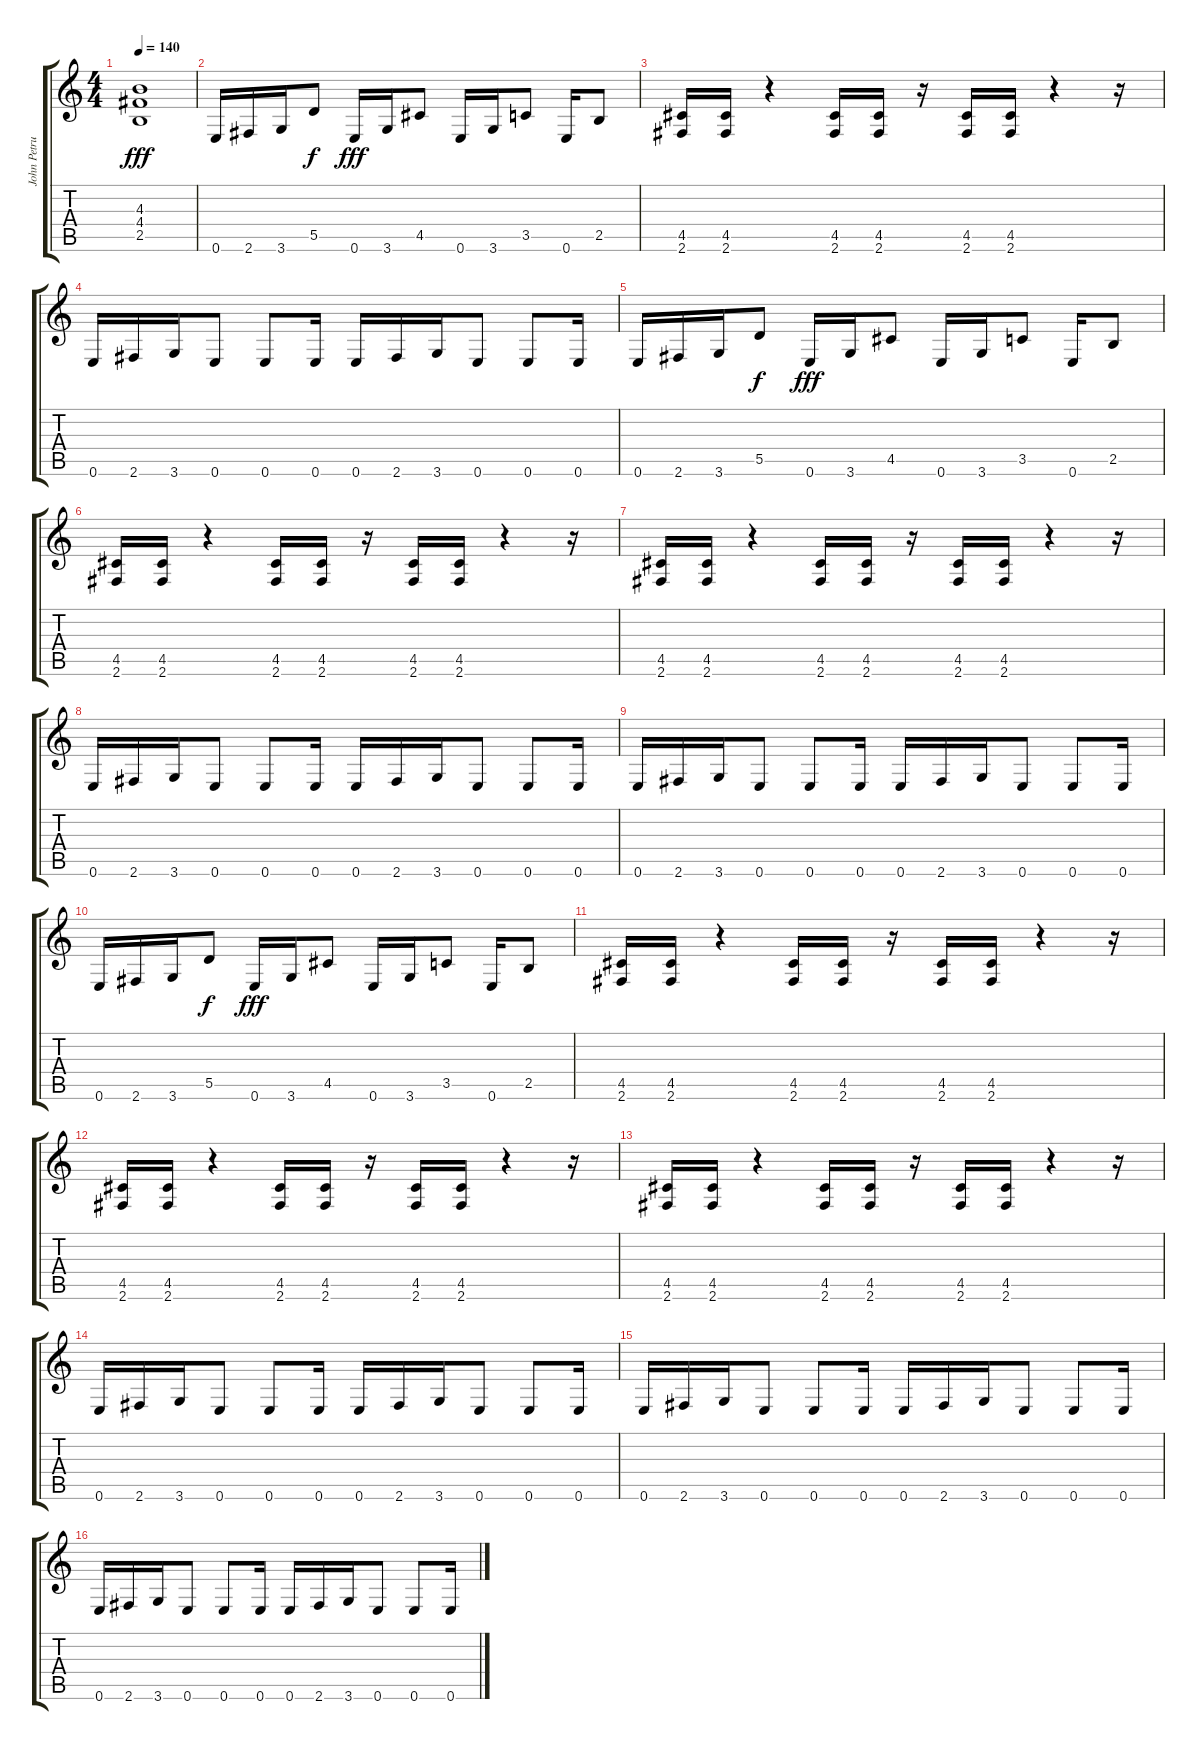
\track ("John Petrucci - 6 Strings Guitar" "John Petru") {instrument distortionguitar}
\staff {score tabs}
\tuning (E4 B3 G3 D3 A2 E2) {hide}
\ts (4 4)
\tempo 140
\clef g2
\ks c
(4.3 4.4 2.5).1{dy fff} |
0.6.16 2.6.16 3.6.16 5.5.8{dy f} 0.6.16{dy fff} 3.6.16 4.5.8 0.6.16 3.6.16 3.5.8 0.6.16 2.5.8 |
(4.5 2.6).16 (4.5 2.6).16 r.4 (4.5 2.6).16 (4.5 2.6).16 r.16 (4.5 2.6).16 (4.5 2.6).16 r.4 r.16 |
0.6.16 2.6.16 3.6.16 0.6.8 0.6.8 0.6.16 0.6.16 2.6.16 3.6.16 0.6.8 0.6.8 0.6.16 |
0.6.16 2.6.16 3.6.16 5.5.8{dy f} 0.6.16{dy fff} 3.6.16 4.5.8 0.6.16 3.6.16 3.5.8 0.6.16 2.5.8 |
(4.5 2.6).16 (4.5 2.6).16 r.4 (4.5 2.6).16 (4.5 2.6).16 r.16 (4.5 2.6).16 (4.5 2.6).16 r.4 r.16 |
(4.5 2.6).16 (4.5 2.6).16 r.4 (4.5 2.6).16 (4.5 2.6).16 r.16 (4.5 2.6).16 (4.5 2.6).16 r.4 r.16 |
0.6.16 2.6.16 3.6.16 0.6.8 0.6.8 0.6.16 0.6.16 2.6.16 3.6.16 0.6.8 0.6.8 0.6.16 |
0.6.16 2.6.16 3.6.16 0.6.8 0.6.8 0.6.16 0.6.16 2.6.16 3.6.16 0.6.8 0.6.8 0.6.16 |
0.6.16 2.6.16 3.6.16 5.5.8{dy f} 0.6.16{dy fff} 3.6.16 4.5.8 0.6.16 3.6.16 3.5.8 0.6.16 2.5.8 |
(4.5 2.6).16 (4.5 2.6).16 r.4 (4.5 2.6).16 (4.5 2.6).16 r.16 (4.5 2.6).16 (4.5 2.6).16 r.4 r.16 |
(4.5 2.6).16 (4.5 2.6).16 r.4 (4.5 2.6).16 (4.5 2.6).16 r.16 (4.5 2.6).16 (4.5 2.6).16 r.4 r.16 |
(4.5 2.6).16 (4.5 2.6).16 r.4 (4.5 2.6).16 (4.5 2.6).16 r.16 (4.5 2.6).16 (4.5 2.6).16 r.4 r.16 |
0.6.16 2.6.16 3.6.16 0.6.8 0.6.8 0.6.16 0.6.16 2.6.16 3.6.16 0.6.8 0.6.8 0.6.16 |
0.6.16 2.6.16 3.6.16 0.6.8 0.6.8 0.6.16 0.6.16 2.6.16 3.6.16 0.6.8 0.6.8 0.6.16 |
0.6.16 2.6.16 3.6.16 0.6.8 0.6.8 0.6.16 0.6.16 2.6.16 3.6.16 0.6.8 0.6.8 0.6.16
